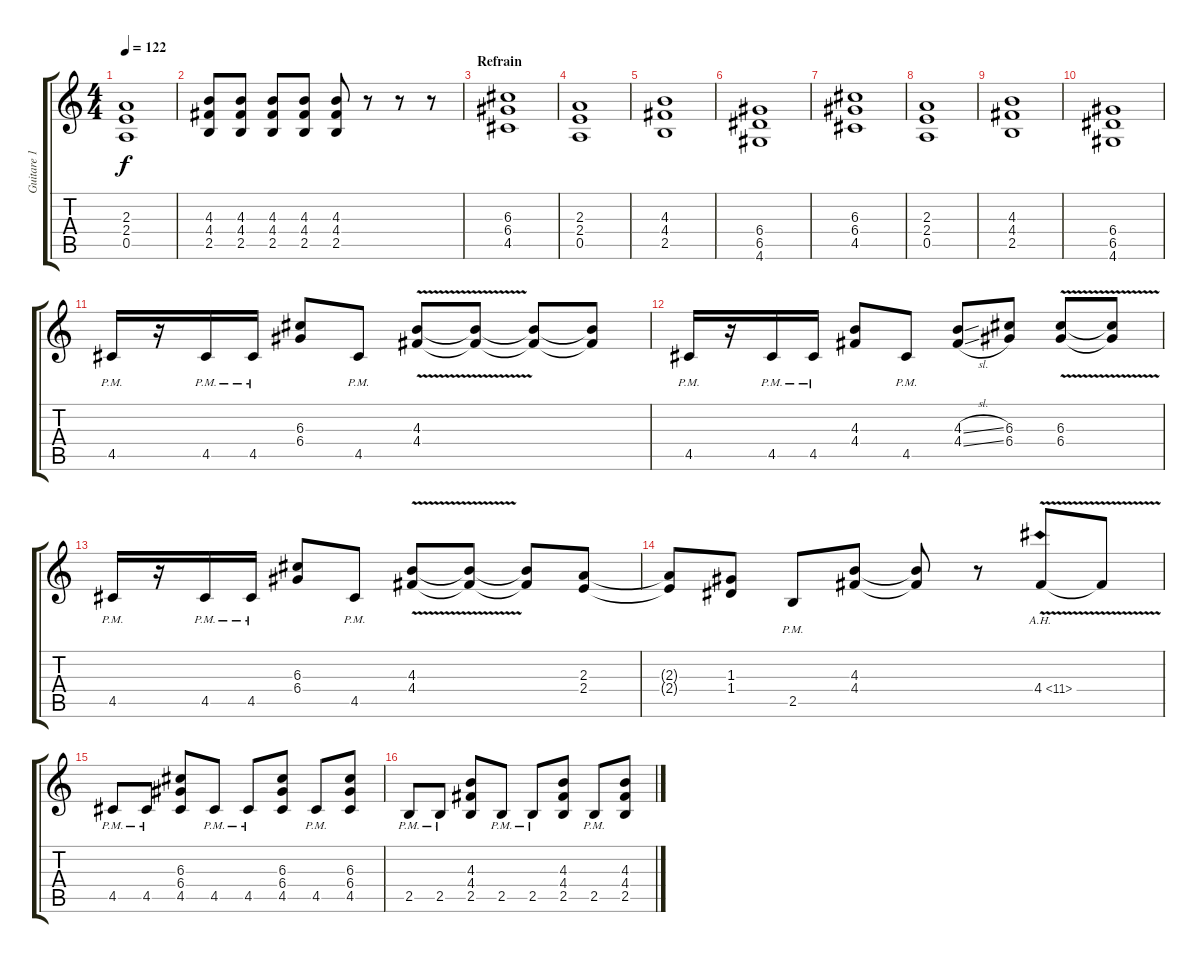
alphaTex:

\track ("Guitare 1" "Guitare 1") {instrument distortionguitar}
\staff {score tabs}
\tuning (E4 B3 G3 D3 A2 E2) {hide}
\ts (4 4)
\tempo 122
\clef g2
\ks c
(2.3 2.4 0.5).1{dy f} |
(4.3 4.4 2.5).8 (4.3 4.4 2.5).8 (4.3 4.4 2.5).8 (4.3 4.4 2.5).8 (4.3 4.4 2.5).8 r.8 r.8 r.8 |
\section ("" "Refrain")
(6.3 6.4 4.5).1 |
(2.3 2.4 0.5).1 |
(4.3 4.4 2.5).1 |
(6.4 6.5 4.6).1 |
(6.3 6.4 4.5).1 |
(2.3 2.4 0.5).1 |
(4.3 4.4 2.5).1 |
(6.4 6.5 4.6).1 |
\section ("" "")
4.5{pm}.16 r.16 4.5{pm}.16 4.5{pm}.16 (6.3 6.4).8 4.5{pm}.8 (4.3 4.4{v}).8 (4.3{t} 4.4{t}).8 (4.3{t} 4.4{t}).8 (4.3{t} 4.4{t}).8 |
4.5{pm}.16 r.16 4.5{pm}.16 4.5{pm}.16 (4.3 4.4).8 4.5{pm}.8 (4.3{sl} 4.4{sl}).8 (6.3 6.4).8 (6.3{v} 6.4).8 (6.3{t} 6.4{t}).8 |
4.5{pm}.16 r.16 4.5{pm}.16 4.5{pm}.16 (6.3 6.4).8 4.5{pm}.8 (4.3 4.4{v}).8 (4.3{t} 4.4{t}).8 (4.3{t} 4.4{t}).8 (2.3 2.4).8 |
(2.3{t} 2.4{t}).8 (1.3 1.4).8 2.5{pm}.8 (4.3 4.4).8 (4.3{t} 4.4{t}).8 r.8 4.4{ah 7 v}.8 4.4{t}.8 |
\section ("" "")
4.5{pm}.8 4.5{pm}.8 (6.3 6.4 4.5).8 4.5{pm}.8 4.5{pm}.8 (6.3 6.4 4.5).8 4.5{pm}.8 (6.3 6.4 4.5).8 |
2.5{pm}.8 2.5{pm}.8 (4.3 4.4 2.5).8 2.5{pm}.8 2.5{pm}.8 (4.3 4.4 2.5).8 2.5{pm}.8 (4.3 4.4 2.5).8
